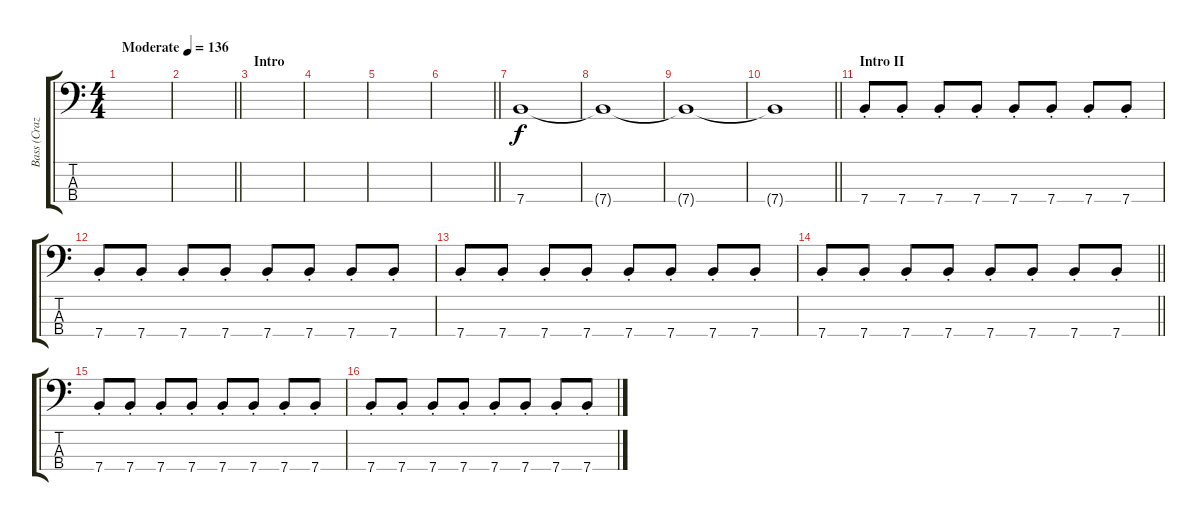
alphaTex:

\track ("Bass (Crazy Cool Joe)" "Bass (Craz") {instrument electricbassfinger}
\staff {score tabs}
\tuning (G2 D2 A1 E1) {hide}
\ts (4 4)
\tempo (136 "Moderate")
\clef f4
\ks c
|
\barLineRight lightlight
|
\section ("" "Intro")
|
|
|
\barLineRight lightlight
|
7.4.1 |
7.4{t}.1 |
7.4{t}.1 |
\barLineRight lightlight
7.4{t}.1 |
\section ("" "Intro II")
7.4{st}.8 7.4{st}.8 7.4{st}.8 7.4{st}.8 7.4{st}.8 7.4{st}.8 7.4{st}.8 7.4{st}.8 |
7.4{st}.8 7.4{st}.8 7.4{st}.8 7.4{st}.8 7.4{st}.8 7.4{st}.8 7.4{st}.8 7.4{st}.8 |
7.4{st}.8 7.4{st}.8 7.4{st}.8 7.4{st}.8 7.4{st}.8 7.4{st}.8 7.4{st}.8 7.4{st}.8 |
\barLineRight lightlight
7.4{st}.8 7.4{st}.8 7.4{st}.8 7.4{st}.8 7.4{st}.8 7.4{st}.8 7.4{st}.8 7.4{st}.8 |
7.4{st}.8 7.4{st}.8 7.4{st}.8 7.4{st}.8 7.4{st}.8 7.4{st}.8 7.4{st}.8 7.4{st}.8 |
7.4{st}.8 7.4{st}.8 7.4{st}.8 7.4{st}.8 7.4{st}.8 7.4{st}.8 7.4{st}.8 7.4{st}.8
